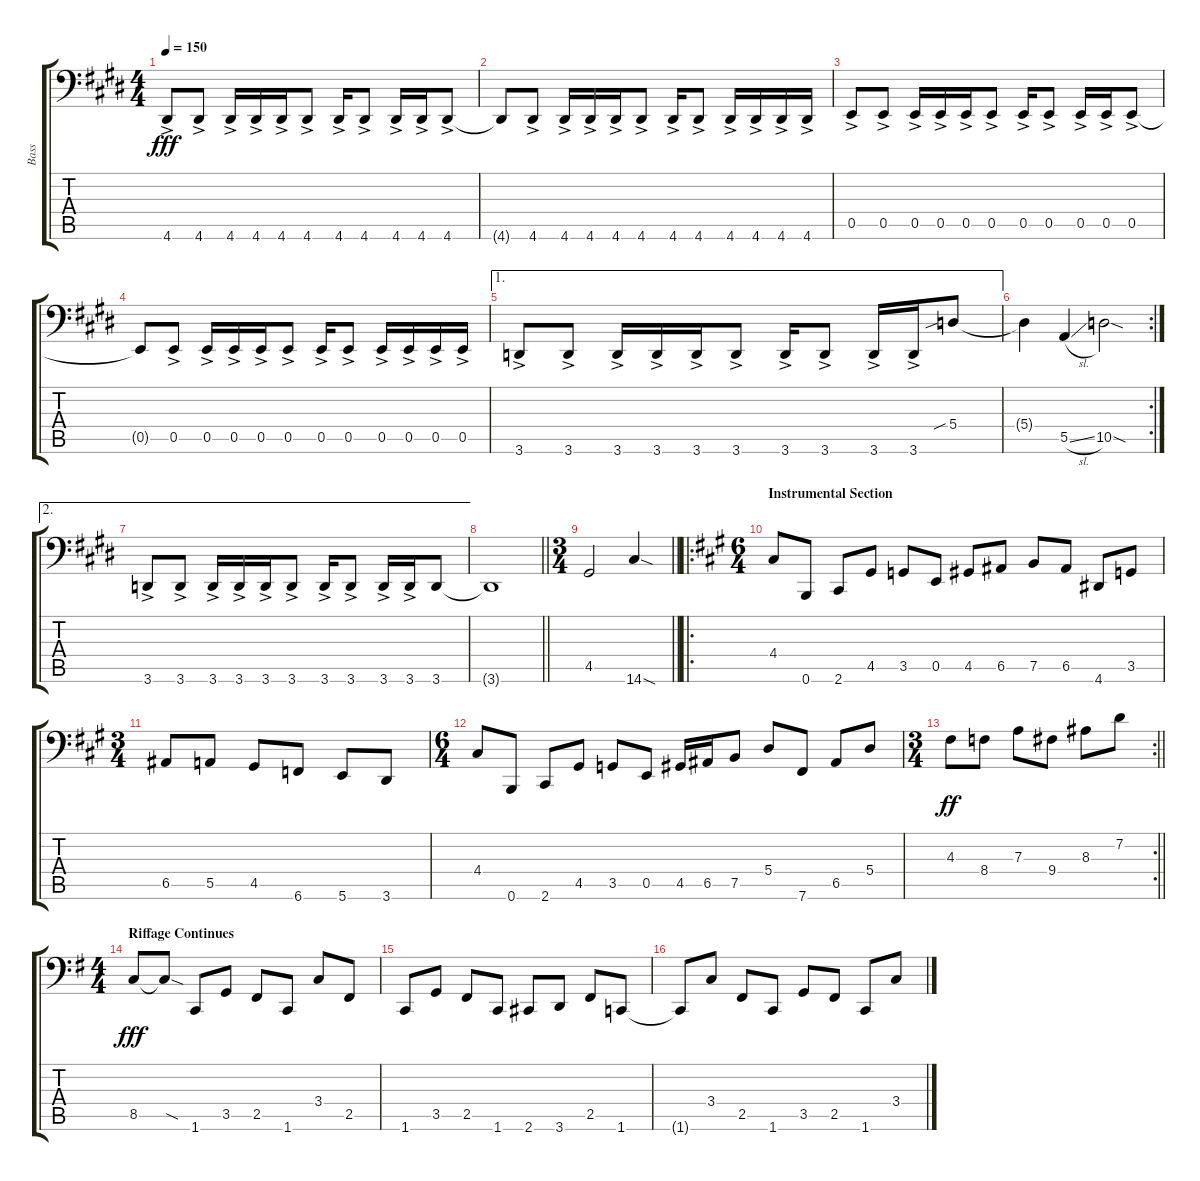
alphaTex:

\track ("Bass" "Bass") {instrument electricbassfinger}
\staff {score tabs}
\tuning (B2 G2 D2 A1 E1 B0) {hide}
\ts (4 4)
\tempo 150
\clef f4
\ks e
4.6{ac}.8{dy fff} 4.6{ac}.8 4.6{ac}.16 4.6{ac}.16 4.6{ac}.16 4.6{ac}.8 4.6{ac}.16 4.6{ac}.8 4.6{ac}.16 4.6{ac}.16 4.6{ac}.8 |
4.6{t}.8 4.6{ac}.8 4.6{ac}.16 4.6{ac}.16 4.6{ac}.16 4.6{ac}.8 4.6{ac}.16 4.6{ac}.8 4.6{ac}.16 4.6{ac}.16 4.6{ac}.16 4.6{ac}.16 |
0.5{ac}.8 0.5{ac}.8 0.5{ac}.16 0.5{ac}.16 0.5{ac}.16 0.5{ac}.8 0.5{ac}.16 0.5{ac}.8 0.5{ac}.16 0.5{ac}.16 0.5{ac}.8 |
0.5{t}.8 0.5{ac}.8 0.5{ac}.16 0.5{ac}.16 0.5{ac}.16 0.5{ac}.8 0.5{ac}.16 0.5{ac}.8 0.5{ac}.16 0.5{ac}.16 0.5{ac}.16 0.5{ac}.16 |
\ae 1
3.6{ac}.8 3.6{ac}.8 3.6{ac}.16 3.6{ac}.16 3.6{ac}.16 3.6{ac}.8 3.6{ac}.16 3.6{ac}.8 3.6{ac}.16 3.6{ac}.16 5.4{sib}.8 |
\rc 2
5.4{t}.4 5.5{sl}.4 10.5{sod}.2 |
\ae 2
3.6{ac}.8 3.6{ac}.8 3.6{ac}.16 3.6{ac}.16 3.6{ac}.16 3.6{ac}.8 3.6{ac}.16 3.6{ac}.8 3.6{ac}.16 3.6{ac}.16 3.6.8 |
\barLineRight lightlight
3.6{t}.1 |
\ts (3 4)
\barLineRight lightlight
4.5.2 14.6{sod}.4 |
\ro
\ts (6 4)
\section ("" "Instrumental Section")
\ks a
4.4.8 0.6.8 2.6.8 4.5.8 3.5.8 0.5.8 4.5.8 6.5.8 7.5.8 6.5.8 4.6.8 3.5.8 |
\ts (3 4)
6.5.8 5.5.8 4.5.8 6.6.8 5.6.8 3.6.8 |
\ts (6 4)
4.4.8 0.6.8 2.6.8 4.5.8 3.5.8 0.5.8 4.5.16 6.5.16 7.5.8 5.4.8 7.6.8 6.5.8 5.4.8 |
\rc 2
\ts (3 4)
\barLineRight lightlight
4.3.8{dy ff} 8.4.8 7.3.8 9.4.8 8.3.8 7.2.8 |
\ts (4 4)
\section ("" "Riffage Continues")
\ks g
8.5.8{dy fff} 8.5{sod t}.8 1.6.8 3.5.8 2.5.8 1.6.8 3.4.8 2.5.8 |
1.6.8 3.5.8 2.5.8 1.6.8 2.6.8 3.6.8 2.5.8 1.6.8 |
1.6{t}.8 3.4.8 2.5.8 1.6.8 3.5.8 2.5.8 1.6.8 3.4.8
